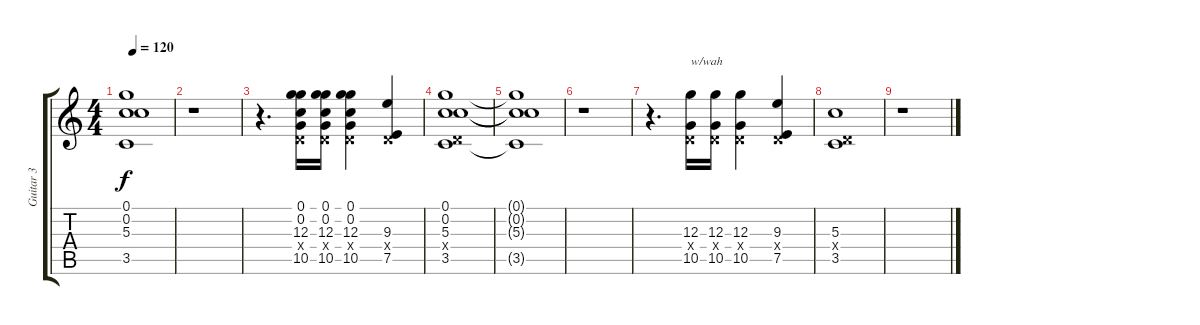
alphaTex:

\track ("Guitar 3" "Guitar 3") {instrument distortionguitar}
\staff {score tabs}
\tuning (G4 C4 G3 D3 A2 E2) {hide}
\ts (4 4)
\tempo 120
\clef g2
\ks c
(0.1{t} 0.2{t} 5.3{t} 3.5{t}).1{dy f} |
r.1 |
r.4{d} (0.1 0.2 12.3 0.4{x} 10.5).16 (0.1 0.2 12.3 0.4{x} 10.5).16 (0.1 0.2 12.3 0.4{x} 10.5).4 (9.3 0.4{x} 7.5).4 |
(0.1 0.2 5.3 0.4{x} 3.5).1 |
(0.1{t} 0.2{t} 5.3{t} 3.5{t}).1 |
r.1 |
r.4{d} (12.3 0.4{x} 10.5).16{txt "w/wah"} (12.3 0.4{x} 10.5).16 (12.3 0.4{x} 10.5).4 (9.3 0.4{x} 7.5).4 |
(5.3 0.4{x} 3.5).1 |
r.1
